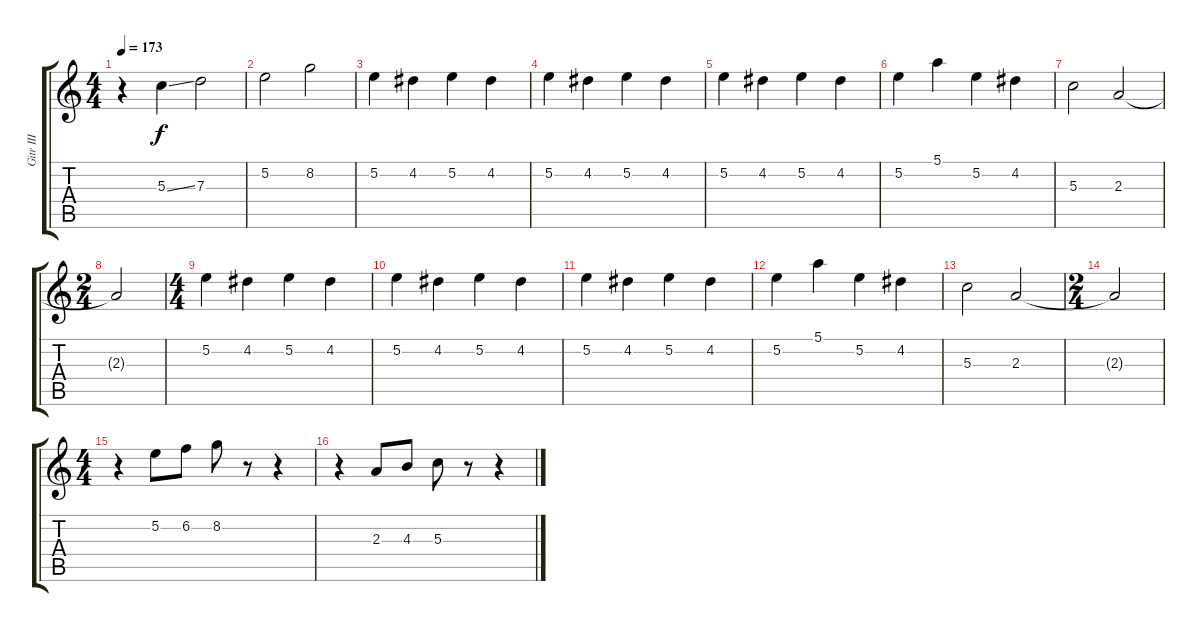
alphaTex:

\track ("Gitr III" "Gitr III") {instrument acousticguitarsteel}
\staff {score tabs}
\tuning (E4 B3 G3 D3 A2 E2) {hide}
\ts (4 4)
\tempo 173
\clef g2
\ks c
r.4{dy f} 5.3{ss}.4 7.3.2 |
5.2.2 8.2.2 |
5.2.4 4.2.4 5.2.4 4.2.4 |
5.2.4 4.2.4 5.2.4 4.2.4 |
5.2.4 4.2.4 5.2.4 4.2.4 |
5.2.4 5.1.4 5.2.4 4.2.4 |
5.3.2 2.3.2 |
\ts (2 4)
2.3{t}.2 |
\ts (4 4)
5.2.4 4.2.4 5.2.4 4.2.4 |
5.2.4 4.2.4 5.2.4 4.2.4 |
5.2.4 4.2.4 5.2.4 4.2.4 |
5.2.4 5.1.4 5.2.4 4.2.4 |
5.3.2 2.3.2 |
\ts (2 4)
2.3{t}.2 |
\ts (4 4)
r.4 5.2.8 6.2.8 8.2.8 r.8 r.4 |
r.4 2.3.8 4.3.8 5.3.8 r.8 r.4
